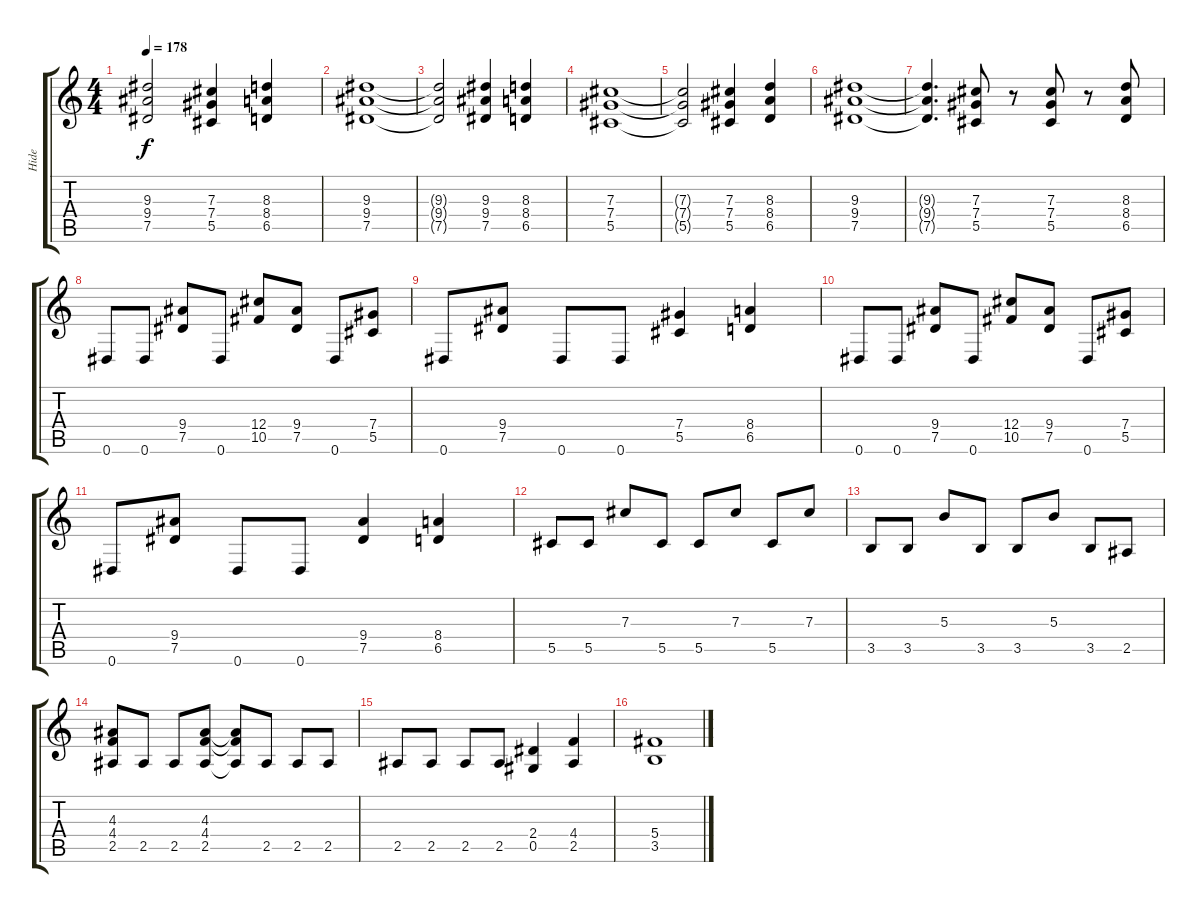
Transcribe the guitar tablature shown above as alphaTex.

\track ("Hide" "Hide") {instrument distortionguitar}
\staff {score tabs}
\tuning (Eb4 Bb3 Gb3 Db3 Ab2 Eb2) {hide}
\ts (4 4)
\tempo 178
\clef g2
\ks c
(9.3{t} 9.4{t} 7.5{t}).2{dy f} (7.3 7.4 5.5).4 (8.3 8.4 6.5).4 |
(9.3 9.4 7.5).1 |
(9.3{t} 9.4{t} 7.5{t}).2 (9.3 9.4 7.5).4 (8.3 8.4 6.5).4 |
(7.3 7.4 5.5).1 |
(7.3{t} 7.4{t} 5.5{t}).2 (7.3 7.4 5.5).4 (8.3 8.4 6.5).4 |
(9.3 9.4 7.5).1 |
(9.3{t} 9.4{t} 7.5{t}).4{d} (7.3 7.4 5.5).8 r.8 (7.3 7.4 5.5).8 r.8 (8.3 8.4 6.5).8 |
0.6.8 0.6.8 (9.4 7.5).8 0.6.8 (12.4 10.5).8 (9.4 7.5).8 0.6.8 (7.4 5.5).8 |
0.6.8 (9.4 7.5).8 0.6.8 0.6.8 (7.4 5.5).4 (8.4 6.5).4 |
0.6.8 0.6.8 (9.4 7.5).8 0.6.8 (12.4 10.5).8 (9.4 7.5).8 0.6.8 (7.4 5.5).8 |
0.6.8 (9.4 7.5).8 0.6.8 0.6.8 (9.4 7.5).4 (8.4 6.5).4 |
5.5.8 5.5.8 7.3.8 5.5.8 5.5.8 7.3.8 5.5.8 7.3.8 |
3.5.8 3.5.8 5.3.8 3.5.8 3.5.8 5.3.8 3.5.8 2.5.8 |
(4.3 4.4 2.5).8 2.5.8 2.5.8 (4.3 4.4 2.5).8 (4.3{t} 4.4{t} 2.5{t}).8 2.5.8 2.5.8 2.5.8 |
2.5.8 2.5.8 2.5.8 2.5.8 (2.4 0.5).4 (4.4 2.5).4 |
\section ("" "")
(5.4 3.5).1
